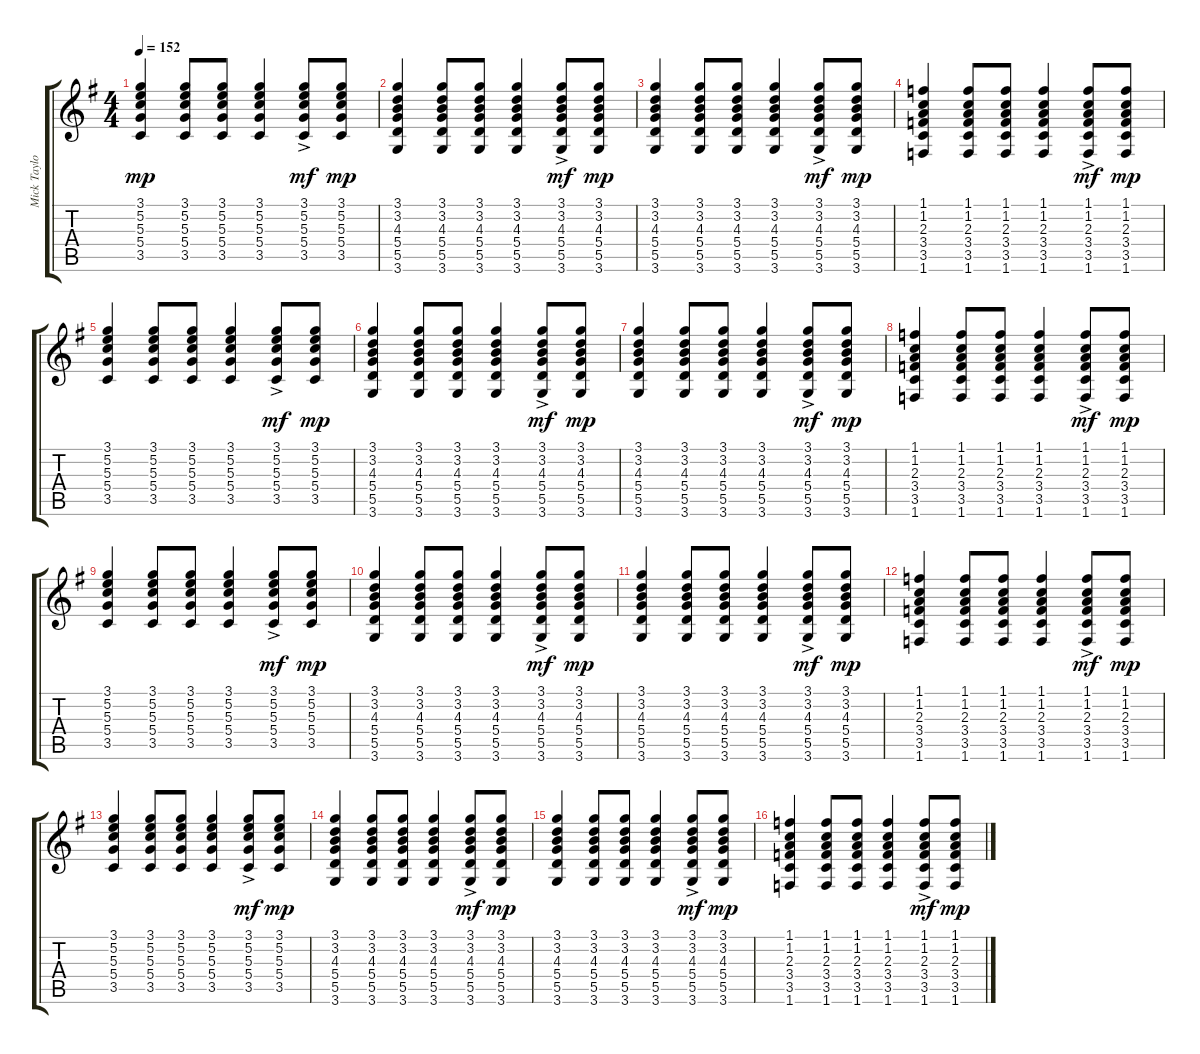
\track ("Mick Taylor" "Mick Taylo") {instrument electricguitarjazz}
\staff {score tabs}
\tuning (E4 B3 G3 D3 A2 E2) {hide}
\ts (4 4)
\tempo 152
\clef g2
\ks g
(3.1 5.2 5.3 5.4 3.5).4{dy mp} (3.1 5.2 5.3 5.4 3.5).8 (3.1 5.2 5.3 5.4 3.5).8 (3.1 5.2 5.3 5.4 3.5).4 (3.1{ac} 5.2{ac} 5.3{ac} 5.4{ac} 3.5{ac}).8{dy mf} (3.1 5.2 5.3 5.4 3.5).8{dy mp} |
(3.1 3.2 4.3 5.4 5.5 3.6).4 (3.1 3.2 4.3 5.4 5.5 3.6).8 (3.1 3.2 4.3 5.4 5.5 3.6).8 (3.1 3.2 4.3 5.4 5.5 3.6).4 (3.1{ac} 3.2{ac} 4.3{ac} 5.4{ac} 5.5{ac} 3.6{ac}).8{dy mf} (3.1 3.2 4.3 5.4 5.5 3.6).8{dy mp} |
(3.1 3.2 4.3 5.4 5.5 3.6).4 (3.1 3.2 4.3 5.4 5.5 3.6).8 (3.1 3.2 4.3 5.4 5.5 3.6).8 (3.1 3.2 4.3 5.4 5.5 3.6).4 (3.1{ac} 3.2{ac} 4.3{ac} 5.4{ac} 5.5{ac} 3.6{ac}).8{dy mf} (3.1 3.2 4.3 5.4 5.5 3.6).8{dy mp} |
(1.1 1.2 2.3 3.4 3.5 1.6).4 (1.1 1.2 2.3 3.4 3.5 1.6).8 (1.1 1.2 2.3 3.4 3.5 1.6).8 (1.1 1.2 2.3 3.4 3.5 1.6).4 (1.1{ac} 1.2{ac} 2.3{ac} 3.4{ac} 3.5{ac} 1.6{ac}).8{dy mf} (1.1 1.2 2.3 3.4 3.5 1.6).8{dy mp} |
(3.1 5.2 5.3 5.4 3.5).4 (3.1 5.2 5.3 5.4 3.5).8 (3.1 5.2 5.3 5.4 3.5).8 (3.1 5.2 5.3 5.4 3.5).4 (3.1{ac} 5.2{ac} 5.3{ac} 5.4{ac} 3.5{ac}).8{dy mf} (3.1 5.2 5.3 5.4 3.5).8{dy mp} |
(3.1 3.2 4.3 5.4 5.5 3.6).4 (3.1 3.2 4.3 5.4 5.5 3.6).8 (3.1 3.2 4.3 5.4 5.5 3.6).8 (3.1 3.2 4.3 5.4 5.5 3.6).4 (3.1{ac} 3.2{ac} 4.3{ac} 5.4{ac} 5.5{ac} 3.6{ac}).8{dy mf} (3.1 3.2 4.3 5.4 5.5 3.6).8{dy mp} |
(3.1 3.2 4.3 5.4 5.5 3.6).4 (3.1 3.2 4.3 5.4 5.5 3.6).8 (3.1 3.2 4.3 5.4 5.5 3.6).8 (3.1 3.2 4.3 5.4 5.5 3.6).4 (3.1{ac} 3.2{ac} 4.3{ac} 5.4{ac} 5.5{ac} 3.6{ac}).8{dy mf} (3.1 3.2 4.3 5.4 5.5 3.6).8{dy mp} |
(1.1 1.2 2.3 3.4 3.5 1.6).4 (1.1 1.2 2.3 3.4 3.5 1.6).8 (1.1 1.2 2.3 3.4 3.5 1.6).8 (1.1 1.2 2.3 3.4 3.5 1.6).4 (1.1{ac} 1.2{ac} 2.3{ac} 3.4{ac} 3.5{ac} 1.6{ac}).8{dy mf} (1.1 1.2 2.3 3.4 3.5 1.6).8{dy mp} |
(3.1 5.2 5.3 5.4 3.5).4 (3.1 5.2 5.3 5.4 3.5).8 (3.1 5.2 5.3 5.4 3.5).8 (3.1 5.2 5.3 5.4 3.5).4 (3.1{ac} 5.2{ac} 5.3{ac} 5.4{ac} 3.5{ac}).8{dy mf} (3.1 5.2 5.3 5.4 3.5).8{dy mp} |
(3.1 3.2 4.3 5.4 5.5 3.6).4 (3.1 3.2 4.3 5.4 5.5 3.6).8 (3.1 3.2 4.3 5.4 5.5 3.6).8 (3.1 3.2 4.3 5.4 5.5 3.6).4 (3.1{ac} 3.2{ac} 4.3{ac} 5.4{ac} 5.5{ac} 3.6{ac}).8{dy mf} (3.1 3.2 4.3 5.4 5.5 3.6).8{dy mp} |
(3.1 3.2 4.3 5.4 5.5 3.6).4 (3.1 3.2 4.3 5.4 5.5 3.6).8 (3.1 3.2 4.3 5.4 5.5 3.6).8 (3.1 3.2 4.3 5.4 5.5 3.6).4 (3.1{ac} 3.2{ac} 4.3{ac} 5.4{ac} 5.5{ac} 3.6{ac}).8{dy mf} (3.1 3.2 4.3 5.4 5.5 3.6).8{dy mp} |
(1.1 1.2 2.3 3.4 3.5 1.6).4 (1.1 1.2 2.3 3.4 3.5 1.6).8 (1.1 1.2 2.3 3.4 3.5 1.6).8 (1.1 1.2 2.3 3.4 3.5 1.6).4 (1.1{ac} 1.2{ac} 2.3{ac} 3.4{ac} 3.5{ac} 1.6{ac}).8{dy mf} (1.1 1.2 2.3 3.4 3.5 1.6).8{dy mp} |
(3.1 5.2 5.3 5.4 3.5).4 (3.1 5.2 5.3 5.4 3.5).8 (3.1 5.2 5.3 5.4 3.5).8 (3.1 5.2 5.3 5.4 3.5).4 (3.1{ac} 5.2{ac} 5.3{ac} 5.4{ac} 3.5{ac}).8{dy mf} (3.1 5.2 5.3 5.4 3.5).8{dy mp} |
(3.1 3.2 4.3 5.4 5.5 3.6).4 (3.1 3.2 4.3 5.4 5.5 3.6).8 (3.1 3.2 4.3 5.4 5.5 3.6).8 (3.1 3.2 4.3 5.4 5.5 3.6).4 (3.1{ac} 3.2{ac} 4.3{ac} 5.4{ac} 5.5{ac} 3.6{ac}).8{dy mf} (3.1 3.2 4.3 5.4 5.5 3.6).8{dy mp} |
(3.1 3.2 4.3 5.4 5.5 3.6).4 (3.1 3.2 4.3 5.4 5.5 3.6).8 (3.1 3.2 4.3 5.4 5.5 3.6).8 (3.1 3.2 4.3 5.4 5.5 3.6).4 (3.1{ac} 3.2{ac} 4.3{ac} 5.4{ac} 5.5{ac} 3.6{ac}).8{dy mf} (3.1 3.2 4.3 5.4 5.5 3.6).8{dy mp} |
(1.1 1.2 2.3 3.4 3.5 1.6).4 (1.1 1.2 2.3 3.4 3.5 1.6).8 (1.1 1.2 2.3 3.4 3.5 1.6).8 (1.1 1.2 2.3 3.4 3.5 1.6).4 (1.1{ac} 1.2{ac} 2.3{ac} 3.4{ac} 3.5{ac} 1.6{ac}).8{dy mf} (1.1 1.2 2.3 3.4 3.5 1.6).8{dy mp}
